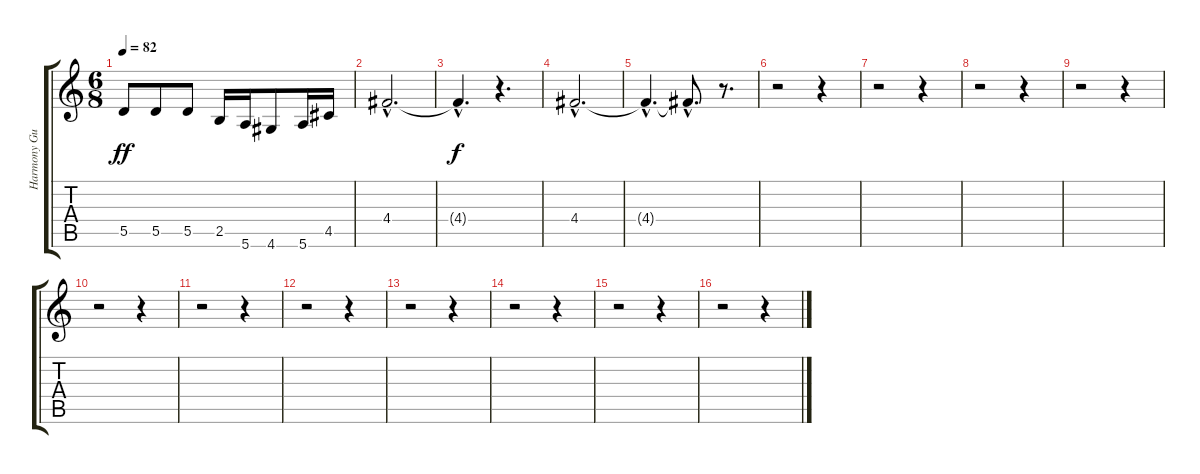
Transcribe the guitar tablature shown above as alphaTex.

\track ("Harmony Guitar 2" "Harmony Gu") {instrument distortionguitar}
\staff {score tabs}
\tuning (E4 B3 G3 D3 A2 E2) {hide}
\ts (6 8)
\tempo 82
\clef g2
\ks c
5.5.8{dy ff} 5.5.8 5.5.8 2.5.16 5.6.16 4.6.8 5.6.16 4.5.16 |
4.4{hac}.2{d} |
4.4{hac t}.4{d dy f} r.4{d} |
4.4{hac}.2{d} |
4.4{hac t}.4{d} 4.4{hac t}.8{d} r.8{d} |
r.2 r.4 |
r.2 r.4 |
r.2 r.4 |
r.2 r.4 |
r.2 r.4 |
r.2 r.4 |
r.2 r.4 |
r.2 r.4 |
r.2 r.4 |
r.2 r.4 |
r.2 r.4
